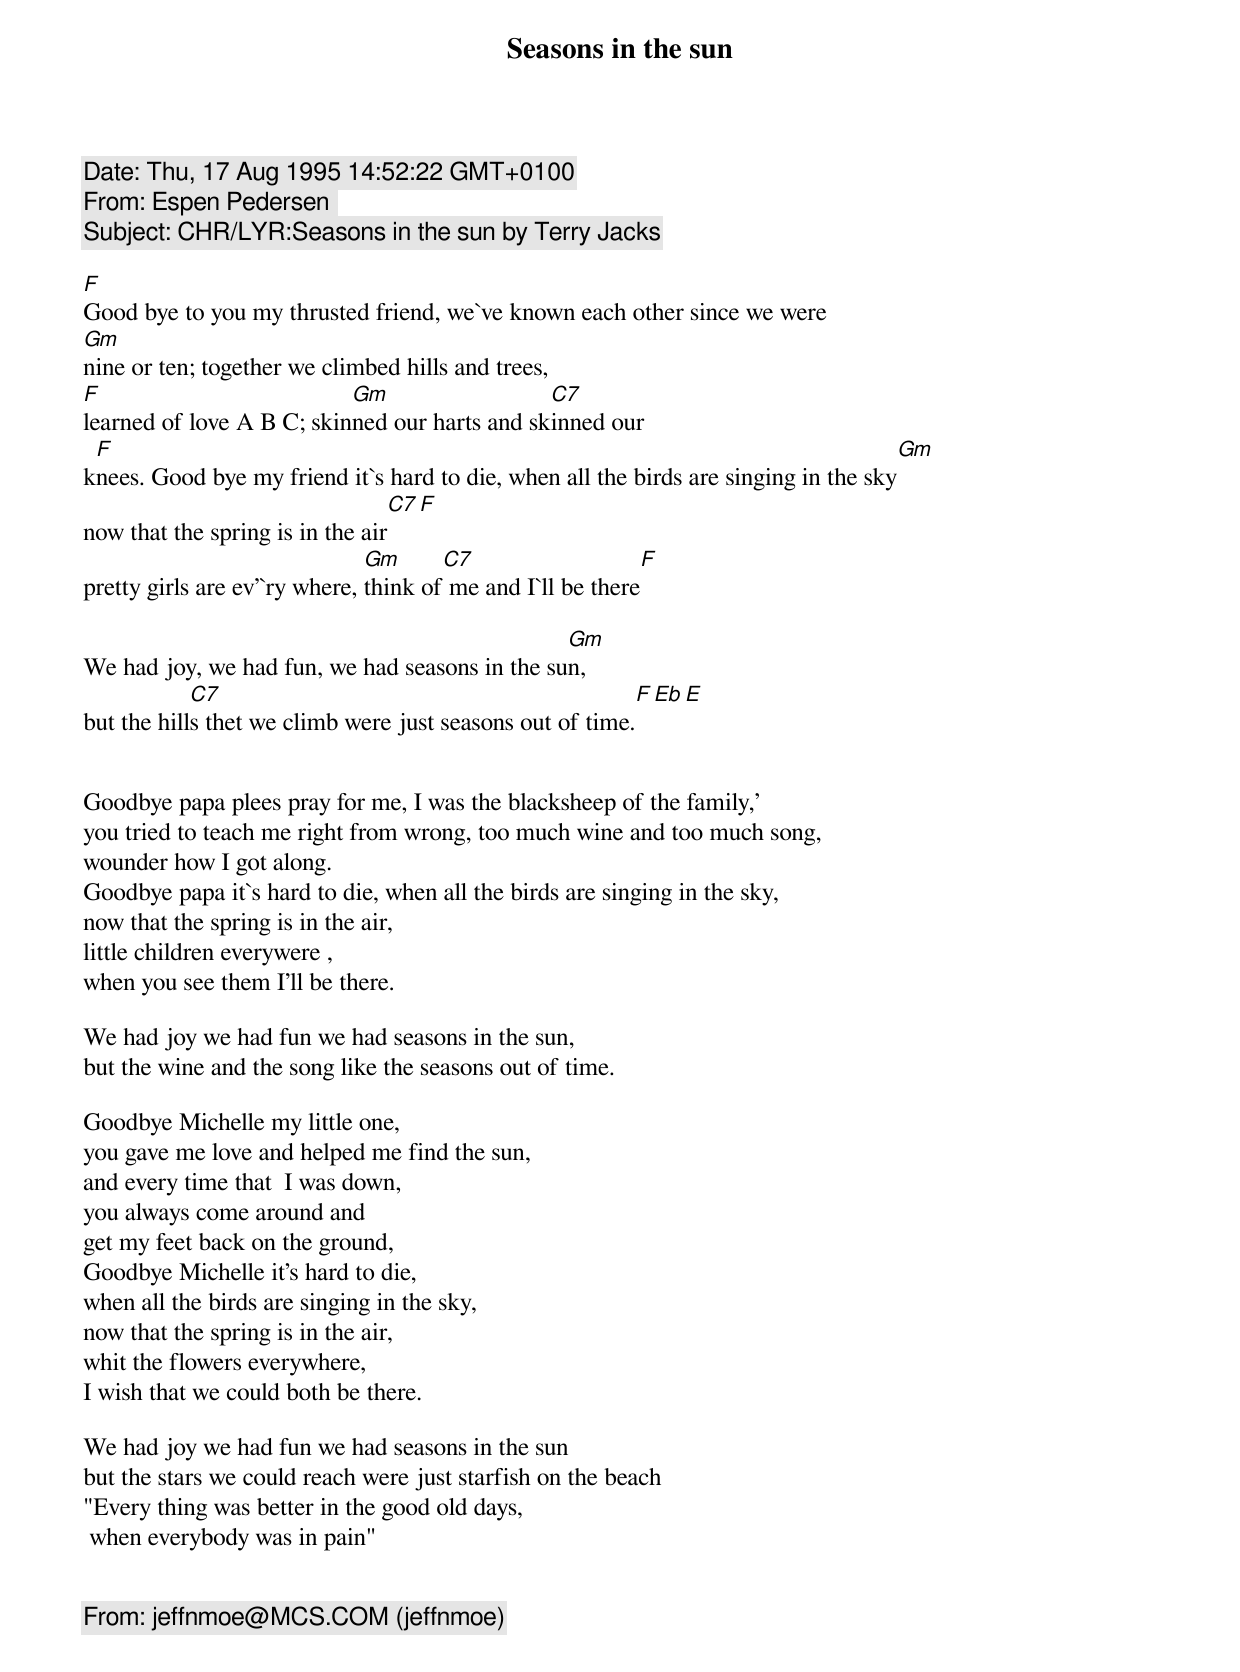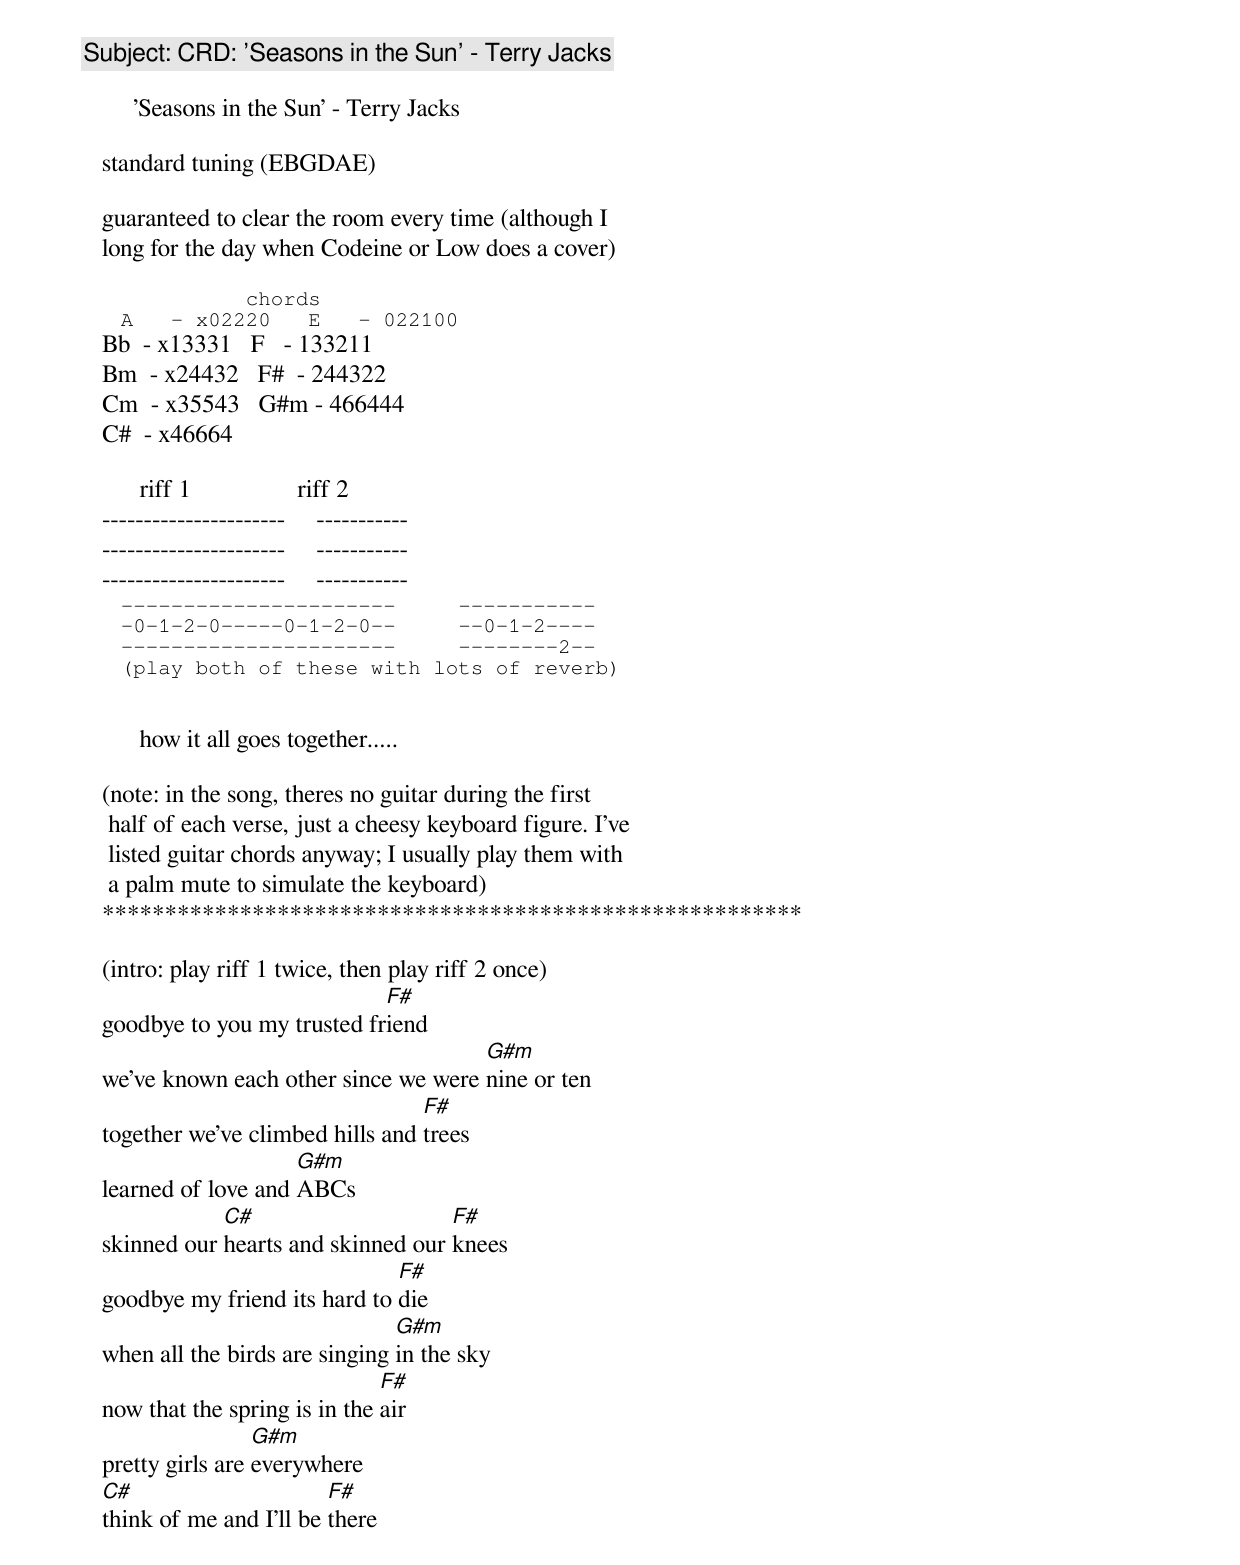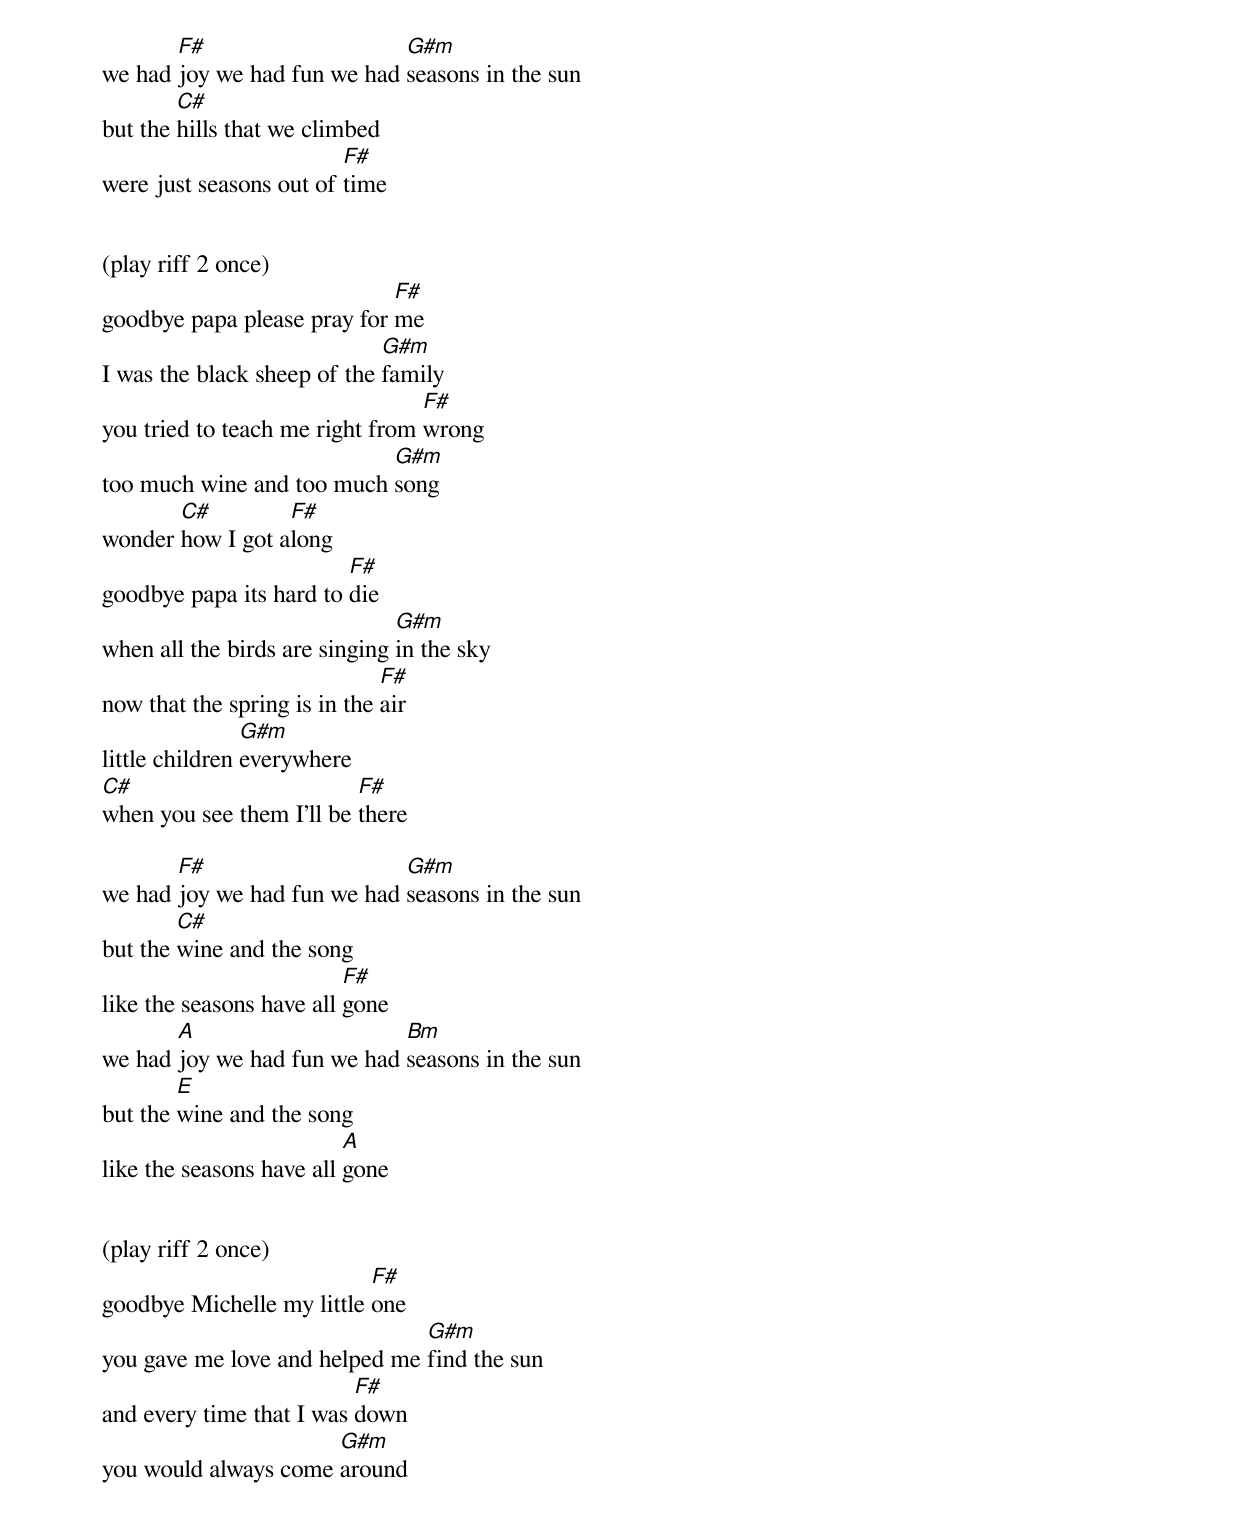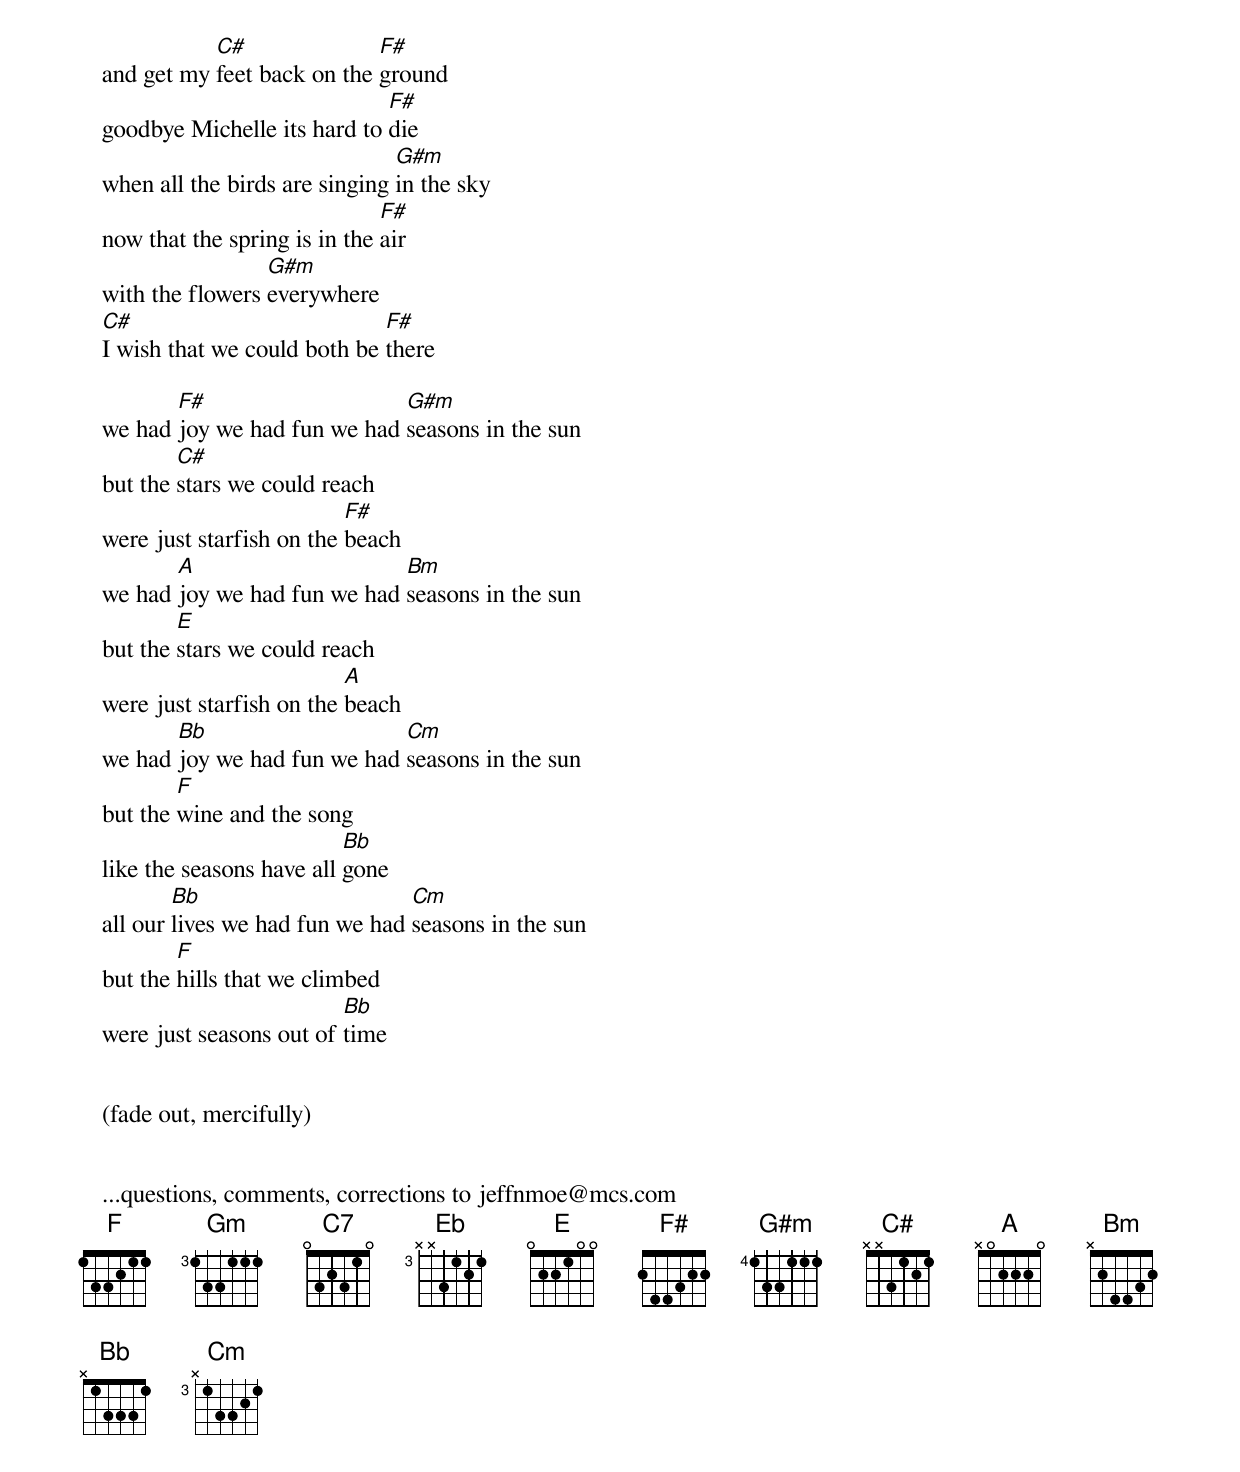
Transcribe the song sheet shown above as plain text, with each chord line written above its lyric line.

Date: Thu, 17 Aug 1995 14:52:22 GMT+0100
From: Espen Pedersen <Espen.Pedersen@nbr.no>
Subject: CHR/LYR:Seasons in the sun by Terry Jacks

Seasons in the sun

F
Good bye to you my thrusted friend, we`ve known each other since we were
Gm
nine or ten; together we climbed hills and trees,
F                          Gm                  C7
learned of love A B C; skinned our harts and skinned our
 F                                                                                              Gm
knees. Good bye my friend it`s hard to die, when all the birds are singing in the sky
                                 C7     F
now that the spring is in the air
                               Gm      C7                             F
pretty girls are ev'`ry where, think of me and I`ll be there

                                                Gm
We had joy, we had fun, we had seasons in the sun,
            C7                                                            F  Eb E
but the hills thet we climb were just seasons out of time.


Goodbye papa plees pray for me, I was the blacksheep of the family,'
you tried to teach me right from wrong, too much wine and too much song,
wounder how I got along.
Goodbye papa it`s hard to die, when all the birds are singing in the sky,
now that the spring is in the air,
little children everywere ,
when you see them I'll be there.

We had joy we had fun we had seasons in the sun,
but the wine and the song like the seasons out of time.

Goodbye Michelle my little one,
you gave me love and helped me find the sun,
and every time that  I was down,
you always come around and
get my feet back on the ground,
Goodbye Michelle it's hard to die,
when all the birds are singing in the sky,
now that the spring is in the air,
whit the flowers everywhere,
I wish that we could both be there.

We had joy we had fun we had seasons in the sun
but the stars we could reach were just starfish on the beach
"Every thing was better in the good old days,
 when everybody was in pain"


From: jeffnmoe@MCS.COM (jeffnmoe)
Subject: CRD: 'Seasons in the Sun' - Terry Jacks

	'Seasons in the Sun' - Terry Jacks

   standard tuning (EBGDAE)

   guaranteed to clear the room every time (although I
   long for the day when Codeine or Low does a cover)

             chords
   A   - x02220   E   - 022100
   Bb  - x13331   F   - 133211
   Bm  - x24432   F#  - 244322
   Cm  - x35543   G#m - 466444
   C#  - x46664

         riff 1                 riff 2
   ----------------------     -----------
   ----------------------     -----------
   ----------------------     -----------
   ----------------------     -----------
   -0-1-2-0-----0-1-2-0--     --0-1-2----
   ----------------------     --------2--
   (play both of these with lots of reverb)


         how it all goes together.....

   (note: in the song, theres no guitar during the first
    half of each verse, just a cheesy keyboard figure. I've
    listed guitar chords anyway; I usually play them with
    a palm mute to simulate the keyboard)
   ********************************************************

   (intro: play riff 1 twice, then play riff 2 once)
                               F#
   goodbye to you my trusted friend
                                        G#m
   we've known each other since we were nine or ten
                                    F#
   together we've climbed hills and trees
                       G#m
   learned of love and ABCs
               C#                     F#
   skinned our hearts and skinned our knees
                                 F#
   goodbye my friend its hard to die
                                  G#m
   when all the birds are singing in the sky
                                 F#
   now that the spring is in the air
                    G#m
   pretty girls are everywhere
   C#                      F#
   think of me and I'll be there

          F#                    G#m
   we had joy we had fun we had seasons in the sun
           C#
   but the hills that we climbed
                            F#
   were just seasons out of time


   (play riff 2 once)
                                F#
   goodbye papa please pray for me
                                G#m
   I was the black sheep of the family
                                    F#
   you tried to teach me right from wrong
                              G#m
   too much wine and too much song
          C#         F#
   wonder how I got along
                            F#
   goodbye papa its hard to die
                                  G#m
   when all the birds are singing in the sky
                                 F#
   now that the spring is in the air
                   G#m
   little children everywhere
   C#                        F#
   when you see them I'll be there

          F#                    G#m
   we had joy we had fun we had seasons in the sun
           C#
   but the wine and the song
                             F#
   like the seasons have all gone
          A                     Bm
   we had joy we had fun we had seasons in the sun
           E
   but the wine and the song
                             A
   like the seasons have all gone


   (play riff 2 once)
                              F#
   goodbye Michelle my little one
                                  G#m
   you gave me love and helped me find the sun
                             F#
   and every time that I was down
                         G#m
   you would always come around
              C#               F#
   and get my feet back on the ground
                                F#
   goodbye Michelle its hard to die
                                  G#m
   when all the birds are singing in the sky
                                 F#
   now that the spring is in the air
                    G#m
   with the flowers everywhere
   C#                           F#
   I wish that we could both be there

          F#                    G#m
   we had joy we had fun we had seasons in the sun
           C#
   but the stars we could reach
                             F#
   were just starfish on the beach
          A                     Bm
   we had joy we had fun we had seasons in the sun
           E
   but the stars we could reach
                             A
   were just starfish on the beach
          Bb                    Cm
   we had joy we had fun we had seasons in the sun
           F
   but the wine and the song
                             Bb
   like the seasons have all gone
           Bb                      Cm
   all our lives we had fun we had seasons in the sun
           F
   but the hills that we climbed
                            Bb
   were just seasons out of time


   (fade out, mercifully)


   ...questions, comments, corrections to jeffnmoe@mcs.com
